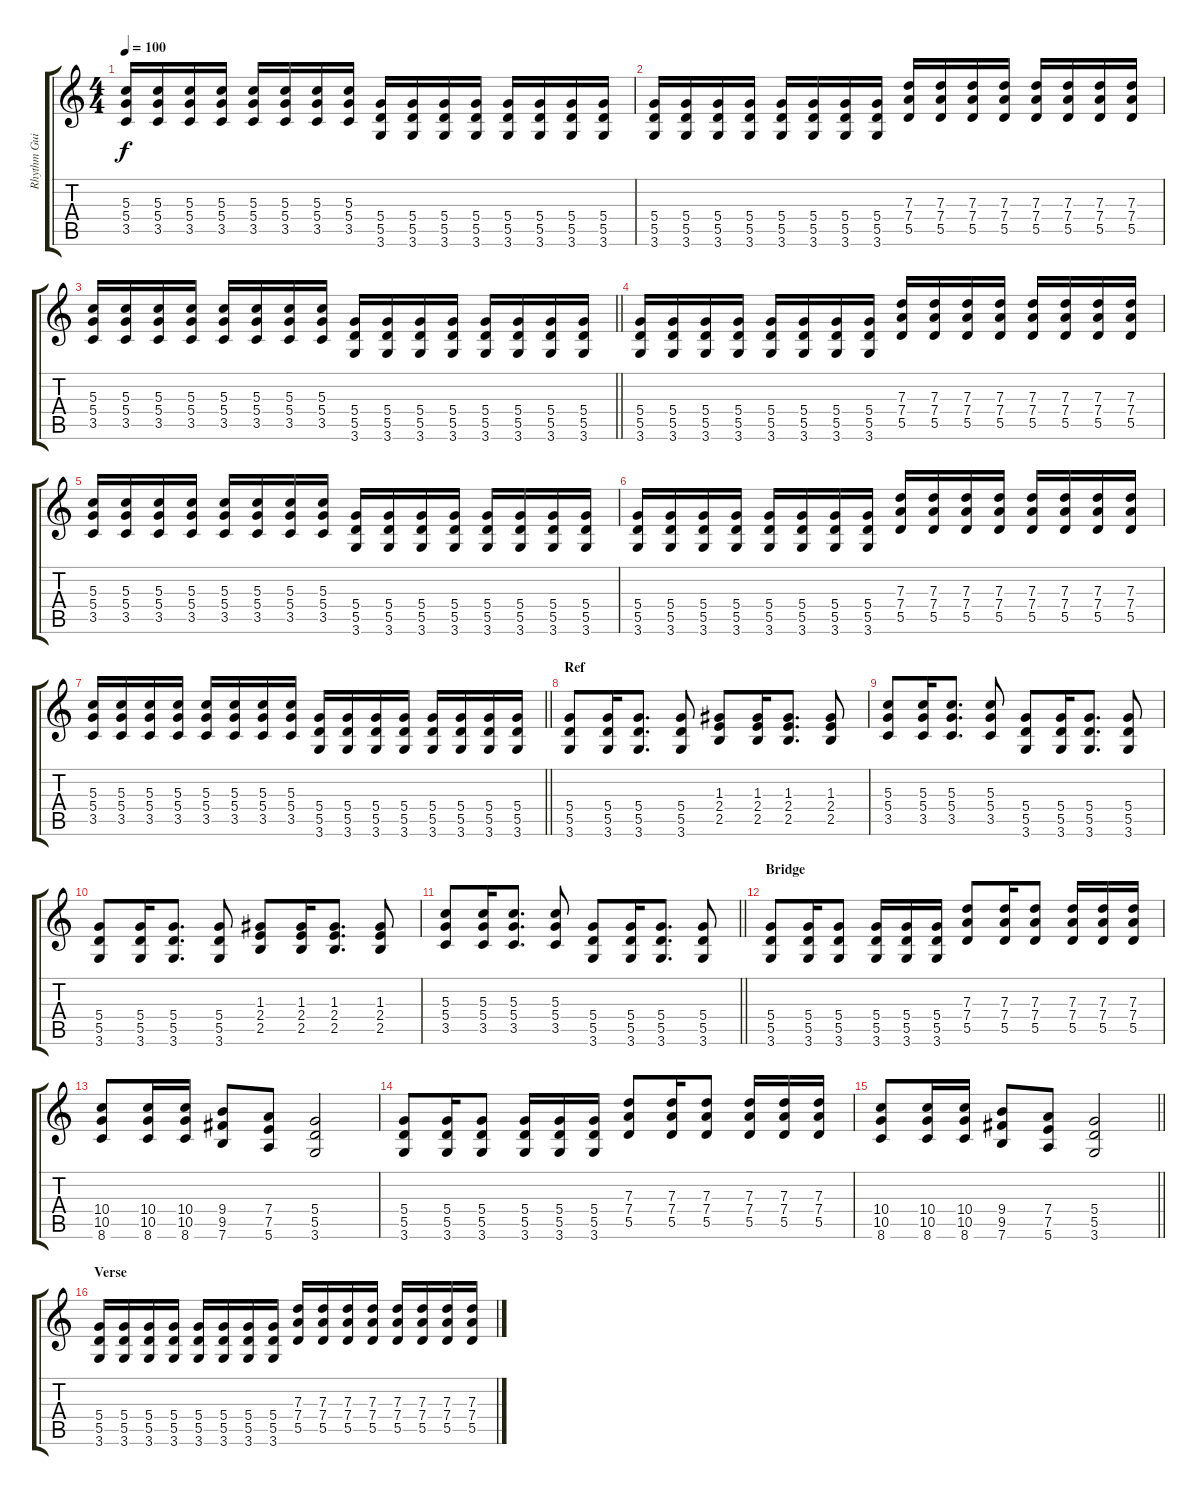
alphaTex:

\track ("Rhythm Guitar" "Rhythm Gui") {instrument distortionguitar}
\staff {score tabs}
\tuning (E4 B3 G3 D3 A2 E2) {hide}
\ts (4 4)
\tempo 100
\clef g2
\ks c
(5.3 5.4 3.5).16{dy f} (5.3 5.4 3.5).16 (5.3 5.4 3.5).16 (5.3 5.4 3.5).16 (5.3 5.4 3.5).16 (5.3 5.4 3.5).16 (5.3 5.4 3.5).16 (5.3 5.4 3.5).16 (5.4 5.5 3.6).16 (5.4 5.5 3.6).16 (5.4 5.5 3.6).16 (5.4 5.5 3.6).16 (5.4 5.5 3.6).16 (5.4 5.5 3.6).16 (5.4 5.5 3.6).16 (5.4 5.5 3.6).16 |
(5.4 5.5 3.6).16 (5.4 5.5 3.6).16 (5.4 5.5 3.6).16 (5.4 5.5 3.6).16 (5.4 5.5 3.6).16 (5.4 5.5 3.6).16 (5.4 5.5 3.6).16 (5.4 5.5 3.6).16 (7.3 7.4 5.5).16 (7.3 7.4 5.5).16 (7.3 7.4 5.5).16 (7.3 7.4 5.5).16 (7.3 7.4 5.5).16 (7.3 7.4 5.5).16 (7.3 7.4 5.5).16 (7.3 7.4 5.5).16 |
\barLineRight lightlight
(5.3 5.4 3.5).16 (5.3 5.4 3.5).16 (5.3 5.4 3.5).16 (5.3 5.4 3.5).16 (5.3 5.4 3.5).16 (5.3 5.4 3.5).16 (5.3 5.4 3.5).16 (5.3 5.4 3.5).16 (5.4 5.5 3.6).16 (5.4 5.5 3.6).16 (5.4 5.5 3.6).16 (5.4 5.5 3.6).16 (5.4 5.5 3.6).16 (5.4 5.5 3.6).16 (5.4 5.5 3.6).16 (5.4 5.5 3.6).16 |
(5.4 5.5 3.6).16 (5.4 5.5 3.6).16 (5.4 5.5 3.6).16 (5.4 5.5 3.6).16 (5.4 5.5 3.6).16 (5.4 5.5 3.6).16 (5.4 5.5 3.6).16 (5.4 5.5 3.6).16 (7.3 7.4 5.5).16 (7.3 7.4 5.5).16 (7.3 7.4 5.5).16 (7.3 7.4 5.5).16 (7.3 7.4 5.5).16 (7.3 7.4 5.5).16 (7.3 7.4 5.5).16 (7.3 7.4 5.5).16 |
(5.3 5.4 3.5).16 (5.3 5.4 3.5).16 (5.3 5.4 3.5).16 (5.3 5.4 3.5).16 (5.3 5.4 3.5).16 (5.3 5.4 3.5).16 (5.3 5.4 3.5).16 (5.3 5.4 3.5).16 (5.4 5.5 3.6).16 (5.4 5.5 3.6).16 (5.4 5.5 3.6).16 (5.4 5.5 3.6).16 (5.4 5.5 3.6).16 (5.4 5.5 3.6).16 (5.4 5.5 3.6).16 (5.4 5.5 3.6).16 |
(5.4 5.5 3.6).16 (5.4 5.5 3.6).16 (5.4 5.5 3.6).16 (5.4 5.5 3.6).16 (5.4 5.5 3.6).16 (5.4 5.5 3.6).16 (5.4 5.5 3.6).16 (5.4 5.5 3.6).16 (7.3 7.4 5.5).16 (7.3 7.4 5.5).16 (7.3 7.4 5.5).16 (7.3 7.4 5.5).16 (7.3 7.4 5.5).16 (7.3 7.4 5.5).16 (7.3 7.4 5.5).16 (7.3 7.4 5.5).16 |
\barLineRight lightlight
(5.3 5.4 3.5).16 (5.3 5.4 3.5).16 (5.3 5.4 3.5).16 (5.3 5.4 3.5).16 (5.3 5.4 3.5).16 (5.3 5.4 3.5).16 (5.3 5.4 3.5).16 (5.3 5.4 3.5).16 (5.4 5.5 3.6).16 (5.4 5.5 3.6).16 (5.4 5.5 3.6).16 (5.4 5.5 3.6).16 (5.4 5.5 3.6).16 (5.4 5.5 3.6).16 (5.4 5.5 3.6).16 (5.4 5.5 3.6).16 |
\section ("" "Ref")
(5.4 5.5 3.6).8 (5.4 5.5 3.6).16 (5.4 5.5 3.6).8{d} (5.4 5.5 3.6).8 (1.3 2.4 2.5).8 (1.3 2.4 2.5).16 (1.3 2.4 2.5).8{d} (1.3 2.4 2.5).8 |
(5.3 5.4 3.5).8 (5.3 5.4 3.5).16 (5.3 5.4 3.5).8{d} (5.3 5.4 3.5).8 (5.4 5.5 3.6).8 (5.4 5.5 3.6).16 (5.4 5.5 3.6).8{d} (5.4 5.5 3.6).8 |
(5.4 5.5 3.6).8 (5.4 5.5 3.6).16 (5.4 5.5 3.6).8{d} (5.4 5.5 3.6).8 (1.3 2.4 2.5).8 (1.3 2.4 2.5).16 (1.3 2.4 2.5).8{d} (1.3 2.4 2.5).8 |
\barLineRight lightlight
(5.3 5.4 3.5).8 (5.3 5.4 3.5).16 (5.3 5.4 3.5).8{d} (5.3 5.4 3.5).8 (5.4 5.5 3.6).8 (5.4 5.5 3.6).16 (5.4 5.5 3.6).8{d} (5.4 5.5 3.6).8 |
\section ("" "Bridge")
(5.4 5.5 3.6).8 (5.4 5.5 3.6).16 (5.4 5.5 3.6).8 (5.4 5.5 3.6).16 (5.4 5.5 3.6).16 (5.4 5.5 3.6).16 (7.3 7.4 5.5).8 (7.3 7.4 5.5).16 (7.3 7.4 5.5).8 (7.3 7.4 5.5).16 (7.3 7.4 5.5).16 (7.3 7.4 5.5).16 |
(10.4 10.5 8.6).8 (10.4 10.5 8.6).16 (10.4 10.5 8.6).16 (9.4 9.5 7.6).8 (7.4 7.5 5.6).8 (5.4 5.5 3.6).2 |
(5.4 5.5 3.6).8 (5.4 5.5 3.6).16 (5.4 5.5 3.6).8 (5.4 5.5 3.6).16 (5.4 5.5 3.6).16 (5.4 5.5 3.6).16 (7.3 7.4 5.5).8 (7.3 7.4 5.5).16 (7.3 7.4 5.5).8 (7.3 7.4 5.5).16 (7.3 7.4 5.5).16 (7.3 7.4 5.5).16 |
\barLineRight lightlight
(10.4 10.5 8.6).8 (10.4 10.5 8.6).16 (10.4 10.5 8.6).16 (9.4 9.5 7.6).8 (7.4 7.5 5.6).8 (5.4 5.5 3.6).2 |
\section ("" "Verse")
(5.4 5.5 3.6).16 (5.4 5.5 3.6).16 (5.4 5.5 3.6).16 (5.4 5.5 3.6).16 (5.4 5.5 3.6).16 (5.4 5.5 3.6).16 (5.4 5.5 3.6).16 (5.4 5.5 3.6).16 (7.3 7.4 5.5).16 (7.3 7.4 5.5).16 (7.3 7.4 5.5).16 (7.3 7.4 5.5).16 (7.3 7.4 5.5).16 (7.3 7.4 5.5).16 (7.3 7.4 5.5).16 (7.3 7.4 5.5).16
